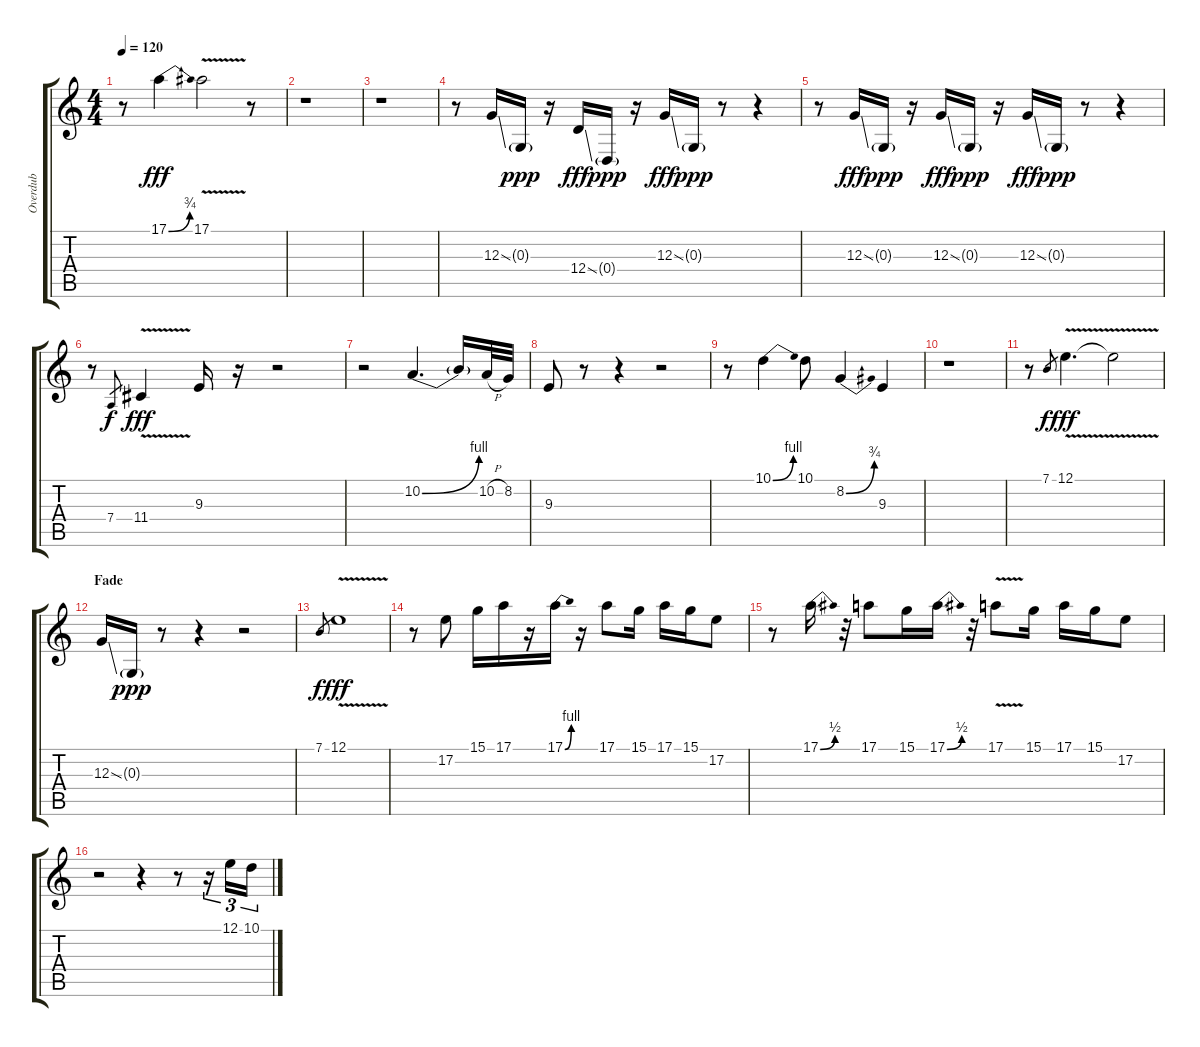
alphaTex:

\track ("Overdub" "Overdub") {instrument lead5charang}
\staff {score tabs}
\tuning (E4 B3 G3 D3 A2 E2) {hide}
\ts (4 4)
\tempo 120
\clef g2
\ks c
r.8{dy fff} 17.1{be (bend 0 0 60 3)}.4 17.1{v}.2 r.8 |
r.1 |
r.1 |
r.8 12.3{ss}.16 0.3{g}.16{dy ppp} r.16 12.4{ss}.16{dy fff} 0.4{g}.16{dy ppp} r.16 12.3{ss}.16{dy fff} 0.3{g}.16{dy ppp} r.8 r.4 |
r.8 12.3{ss}.16{dy fff} 0.3{g}.16{dy ppp} r.16 12.3{ss}.16{dy fff} 0.3{g}.16{dy ppp} r.16 12.3{ss}.16{dy fff} 0.3{g}.16{dy ppp} r.8 r.4 |
r.8 7.4.8{gr dy f} 11.4{v}.4{dy fff} 9.3.16 r.16 r.2 |
r.2 10.2{be (bend 0 0 60 4)}.4{d} 10.2{t}.16 10.2{h}.32 8.2.32 |
9.3.8 r.8 r.4 r.2 |
r.8 10.1{be (bend 0 0 60 4)}.4 10.1.8 8.2{be (bend 0 0 60 3)}.4 9.3.4 |
r.1 |
r.8 7.1.8{gr dy f} 12.1{v}.4{d dy fff} 12.1{t}.2 |
\section ("" "Fade")
12.3{ss}.16{volume 12} 0.3{g}.16{dy ppp} r.8 r.4 r.2 |
7.1.8{gr dy f} 12.1{v}.1{dy fff} |
r.8{volume 8} 17.2.8 15.1.16 17.1.16 r.16 17.1{be (bend 0 0 60 4)}.16 r.16 17.1.8 15.1.16 17.1.16 15.1.16 17.2.8 |
r.8 17.1{be (bend 0 0 60 2)}.16{d} r.32 17.1.8 15.1.16 17.1{be (bend 0 0 60 2)}.16{d} r.32 17.1{v}.8 15.1.16 17.1.16 15.1.16 17.2.8 |
r.2{volume 4} r.4 r.8 r.16{tu (3 2)} 12.1.16{tu (3 2)} 10.1.16{tu (3 2)}
